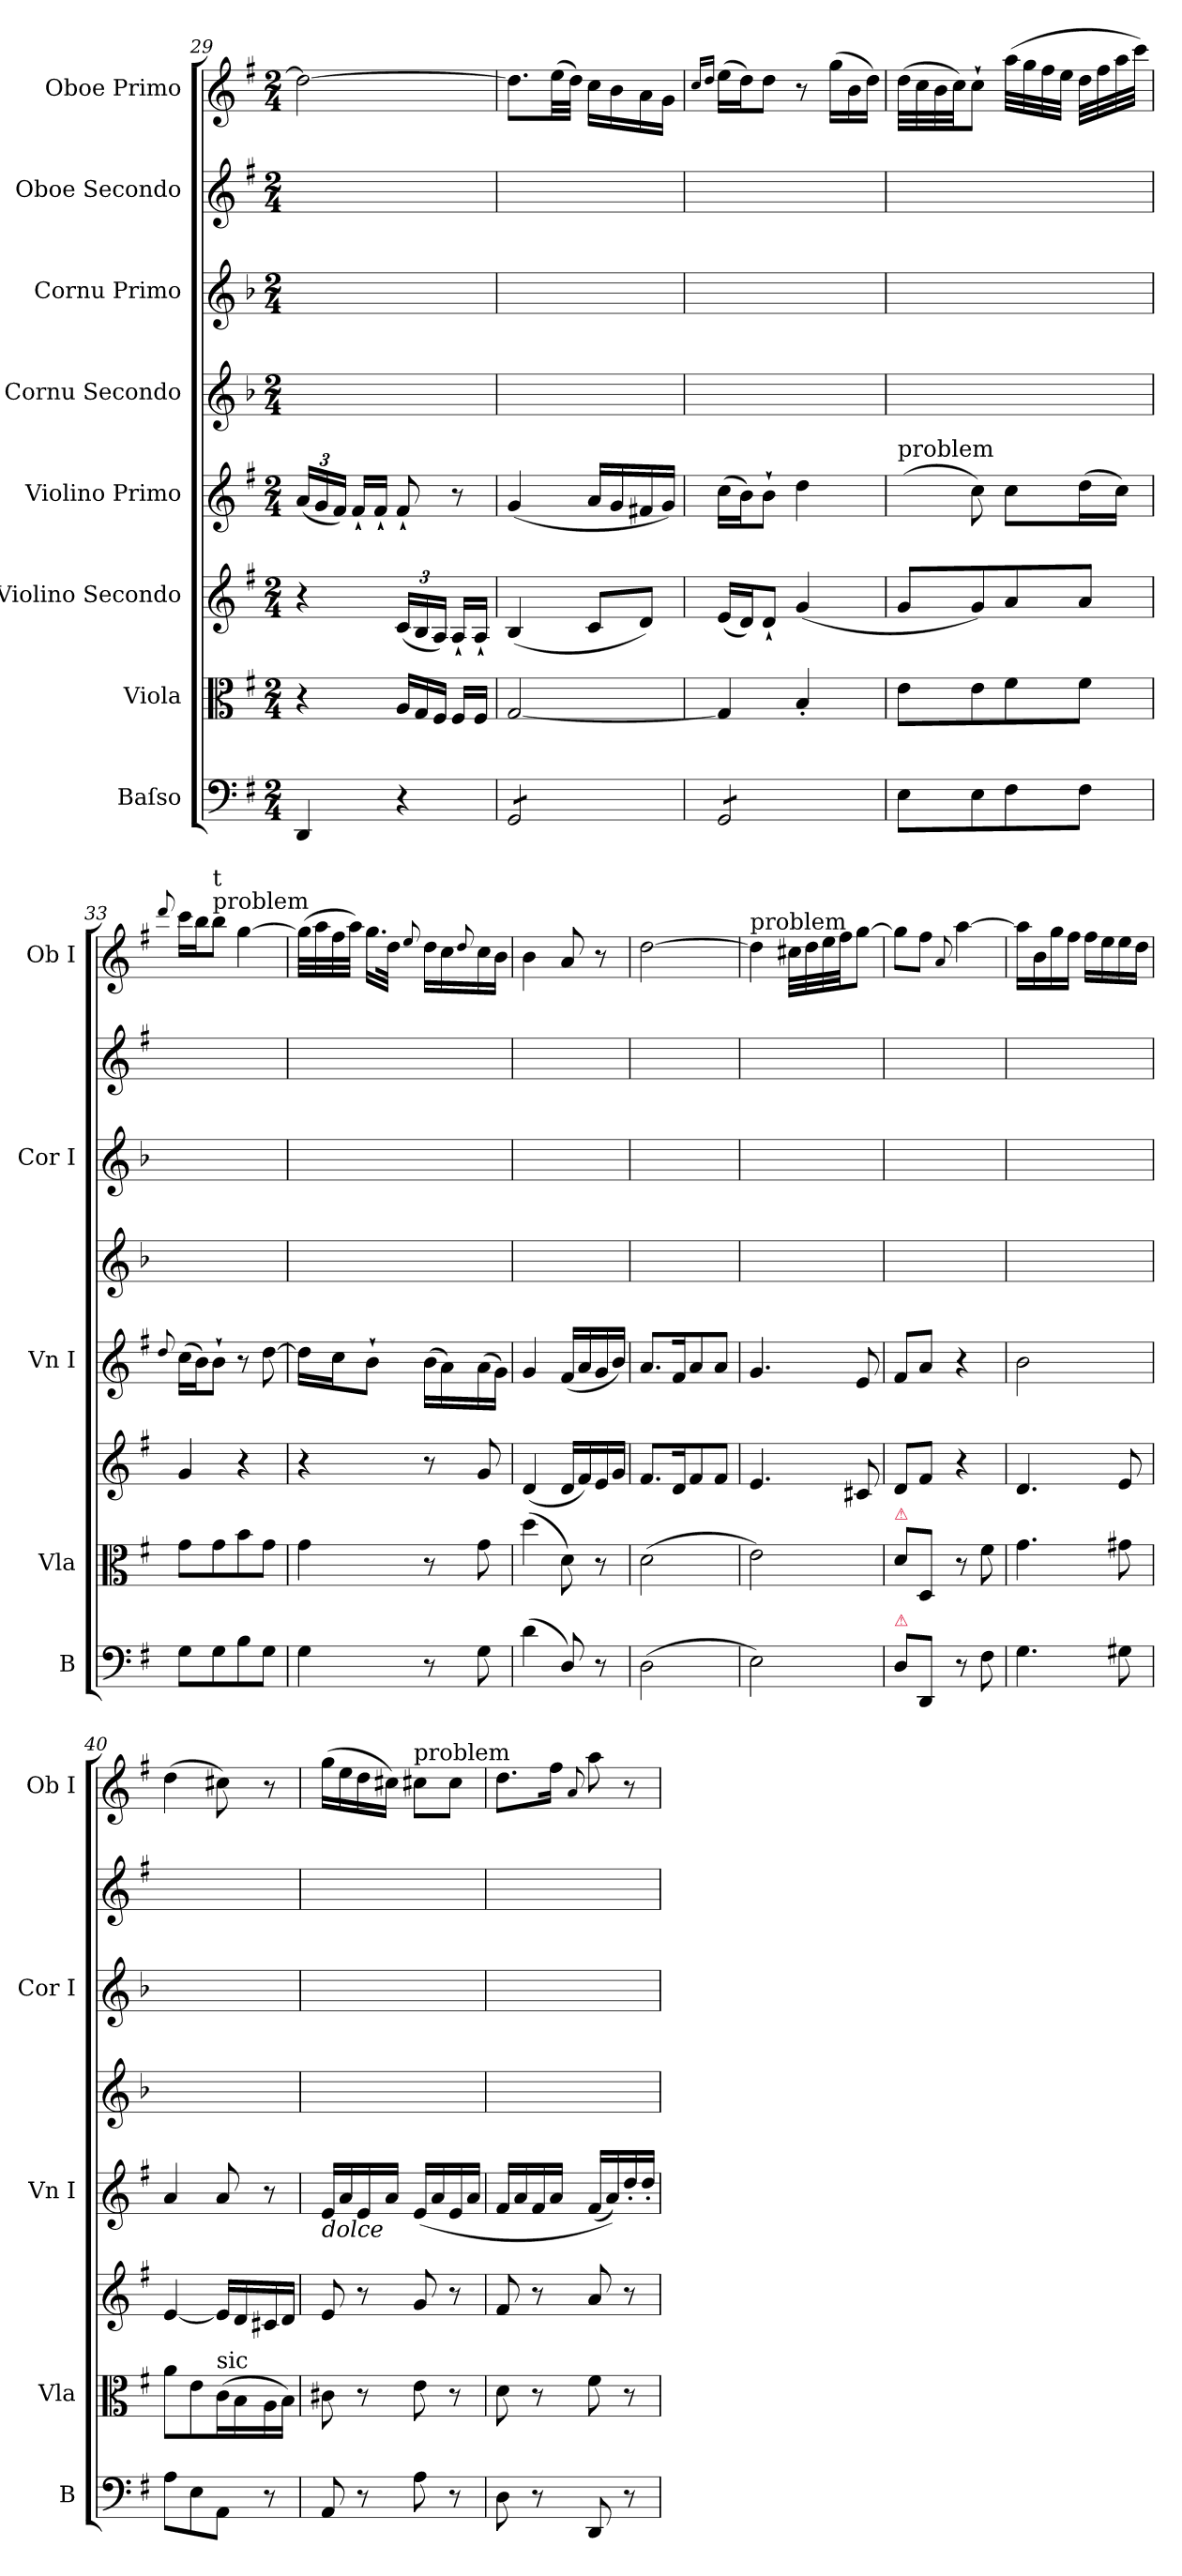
**kern	**kern	**kern	**kern	**kern	**kern	**kern	**kern
*part8	*part7	*part6	*part5	*part4	*part3	*part2	*part1
*staff8	*staff7	*staff6	*staff5	*staff4	*staff3	*staff2	*staff1
*I"Baſso	*I"Viola	*I"Violino Secondo	*I"Violino Primo	*I"Cornu Secondo	*I"Cornu Primo	*I"Oboe Secondo	*I"Oboe Primo
*I'B	*I'Vla	*	*I'Vn I	*	*I'Cor I	*	*I'Ob I
*clefF4	*clefC3	*clefG2	*clefG2	*clefG2	*clefG2	*clefG2	*clefG2
*	*	*	*	*ITrd-1c-2	*ITrd-1c-2	*	*
*k[f#]	*k[f#]	*k[f#]	*k[f#]	*k[f#]	*k[f#]	*k[f#]	*k[f#]
*G:	*G:	*G:	*G:	*	*	*G:	*G:
*M2/4	*M2/4	*M2/4	*M2/4	*M2/4	*M2/4	*M2/4	*M2/4
=29	=29	=29	=29	=29	=29	=29	=29
4DD/	4r	4r	(24a/LL	2ryy	2ryy	2ryy	2dd\_
.	.	.	24g/	.	.	.	.
.	.	.	24f#/JJ)	.	.	.	.
.	.	.	16f#`/LL	.	.	.	.
.	.	.	16f#`/JJ	.	.	.	.
*	*Xtuplet	*	*	*	*	*	*
4r	24A/LL	(24c/LL	8f#`/	.	.	.	.
.	24G/	24B/	.	.	.	.	.
.	24F#/JJ	24A/JJ)	.	.	.	.	.
.	16F#/LL	16A`/LL	8r	.	.	.	.
.	16F#/JJ	16A`/JJ	.	.	.	.	.
=30	=30	=30	=30	=30	=30	=30	=30
*tremolo	*	*	*	*	*	*	*
8GG/L	[2G/	(4B/	(4g/	2ryy	2ryy	2ryy	8.dd\L]
8GG/	.	.	.	.	.	.	.
.	.	.	.	.	.	.	(32ee\LL
.	.	.	.	.	.	.	32dd\JJJ)
8GG/	.	8c/L	16a/LL	.	.	.	16cc\LL
.	.	.	16g/	.	.	.	16b\
8GG/J	.	8d/J)	16f#X/	.	.	.	16a\
.	.	.	16g/JJ)	.	.	.	16g\JJ
=31	=31	=31	=31	=31	=31	=31	=31
.	.	.	.	.	.	.	16qqcc/LL
.	.	.	.	.	.	.	16qqdd/JJ
8GG/L	4G/]	(16e/LL	(16cc\LL	2ryy	2ryy	2ryy	(16ee\LL
.	.	16d/J)	16b\J)	.	.	.	16dd\J)
8GG/	.	8d`/J	8b`\J	.	.	.	8dd\J
8GG/	4B'/	(4g/	4dd\	.	.	.	8r
*	*	*	*	*	*	*	*Xtuplet
8GG/J	.	.	.	.	.	.	(24gg\LL
*Xtremolo	*	*	*	*	*	*	*
.	.	.	.	.	.	.	24b\
.	.	.	.	.	.	.	24dd\JJ)
=32	=32	=32	=32	=32	=32	=32	=32
!	!	!	!LO:TX:a:t=problem	!	!	!	!
8E\L	8e\L	8g/L	(8dd\yy	2ryy	2ryy	2ryy	(32dd\LLL
.	.	.	.	.	.	.	32cc\
.	.	.	.	.	.	.	32b\
.	.	.	.	.	.	.	32cc\JJ)
8E\	8e\	8g/)	8cc\)	.	.	.	8cc`\J
8F#\	8f#\	8a/	8cc\L	.	.	.	(32aa\LLL
.	.	.	.	.	.	.	32gg\
.	.	.	.	.	.	.	32ff#\
.	.	.	.	.	.	.	32ee\JJJ
8F#\J	8f#\J	8a/J	(16dd\L	.	.	.	32dd\LLL
.	.	.	.	.	.	.	32ff#\
.	.	.	16cc\JJ)	.	.	.	32aa\
.	.	.	.	.	.	.	32ccc\JJJ)
=33	=33	=33	=33	=33	=33	=33	=33
.	.	.	8qqdd/	.	.	.	8qqddd/
8G\L	8g\L	4g/	(16cc\LL	2ryy	2ryy	2ryy	16ccc\LL
.	.	.	16b\J)	.	.	.	16bb\J
!	!	!	!	!	!	!	!LO:TX:a:t=problem
!	!	!	!	!	!	!	!LO:TX:a:t=t
8G\	8g\	.	8b`\J	.	.	.	8bb\J
8B\	8b\	4r	8r	.	.	.	[4gg\
8G\J	8g\J	.	[8dd\	.	.	.	.
=34	=34	=34	=34	=34	=34	=34	=34
4G\	4g\	4r	16dd\LL]	2ryy	2ryy	2ryy	(32gg\LLL]
.	.	.	.	.	.	.	32aa\
.	.	.	16cc\J	.	.	.	32ff#\
.	.	.	.	.	.	.	32aa\JJJ)
.	.	.	8b`\J	.	.	.	16.gg\LL
.	.	.	.	.	.	.	32dd\JJk
.	.	.	.	.	.	.	8qqee/
8r	8r	8r	(16b\LL	.	.	.	16dd\LL
.	.	.	16a\)	.	.	.	16cc\
.	.	.	.	.	.	.	8qqdd/
8G\	8g\	8g/	(16a\	.	.	.	16cc\
.	.	.	16g\JJ)	.	.	.	16b\JJ
=35	=35	=35	=35	=35	=35	=35	=35
(4d\	(4dd\	(4d/	4g/	2ryy	2ryy	2ryy	4b\
8D/)	8d\)	16d/LL	(16f#/LL	.	.	.	8a/
.	.	16f#/)	16a/	.	.	.	.
8r	8r	16e/	16g/	.	.	.	8r
.	.	16g/JJ	16b/JJ)	.	.	.	.
=36	=36	=36	=36	=36	=36	=36	=36
(2D\	(2d\	8.f#/L	8.a/L	2ryy	2ryy	2ryy	[2dd\
.	.	16d/K	16f#/K	.	.	.	.
.	.	8f#/	8a/	.	.	.	.
.	.	8f#/J	8a/J	.	.	.	.
=37	=37	=37	=37	=37	=37	=37	=37
!	!	!	!	!	!	!	!LO:TX:a:t=problem
2E\)	2e\)	4.e/	4.g/	2ryy	2ryy	2ryy	4dd\]
.	.	.	.	.	.	.	32cc#X\LLL
.	.	.	.	.	.	.	32dd\
.	.	.	.	.	.	.	32ee\
.	.	.	.	.	.	.	32ff#\JJ
.	.	8c#X/	8e/	.	.	.	[8gg\J
=38	=38	=38	=38	=38	=38	=38	=38
!	!LO:TX:a:color=crimson:t=⚠	!	!	!	!	!	!
!LO:TX:a:color=crimson:t=⚠	!	!	!	!	!	!	!
8D\L	8d\L	8d/L	8f#/L	2ryy	2ryy	2ryy	8gg\L]
8DD/J	8D/J	8f#/J	8a/J	.	.	.	8ff#\J
.	.	.	.	.	.	.	8qqa/
8r	8r	4r	4r	.	.	.	[4aa\
8F#\	8f#\	.	.	.	.	.	.
=39	=39	=39	=39	=39	=39	=39	=39
4.G\	4.g\	4.d/	2b\	2ryy	2ryy	2ryy	16aa\LL]
.	.	.	.	.	.	.	16b\
.	.	.	.	.	.	.	16gg\
.	.	.	.	.	.	.	16ff#\JJ
.	.	.	.	.	.	.	16ff#\LL
.	.	.	.	.	.	.	16ee\
8G#X\	8g#X\	8e/	.	.	.	.	16ee\
.	.	.	.	.	.	.	16dd\JJ
=40	=40	=40	=40	=40	=40	=40	=40
8A\L	8a\L	[4e/	4a/	2ryy	2ryy	2ryy	(4dd\
8E\	8e\	.	.	.	.	.	.
!	!LO:TX:a:t=sic	!	!	!	!	!	!
8AA\J	(16c\L	16e/LL]	8a/	.	.	.	8cc#X\)
.	16B\	16d/	.	.	.	.	.
8r	16A\	16c#X/	8r	.	.	.	8r
.	16B\JJ)	16d/JJ	.	.	.	.	.
=41	=41	=41	=41	=41	=41	=41	=41
!	!	!	!LO:TX:b:i:t=dolce	!	!	!	!
8AA/	8c#X\	8e/	16e/LL	2ryy	2ryy	2ryy	(16gg\LL
.	.	.	16a/	.	.	.	16ee\
8r	8r	8r	16e/	.	.	.	16dd\
.	.	.	16a/JJ	.	.	.	16cc#X\JJ)
!	!	!	!	!	!	!	!LO:TX:a:t=problem
8A\	8e\	8g/	(16e/LL	.	.	.	8cc#X\L
.	.	.	16a/	.	.	.	.
8r	8r	8r	16e/	.	.	.	8cc#\J
.	.	.	16a/JJ	.	.	.	.
=42	=42	=42	=42	=42	=42	=42	=42
8D\	8d\	8f#/	16f#/LL	2ryy	2ryy	2ryy	8.dd\L
.	.	.	16a/	.	.	.	.
8r	8r	8r	16f#/	.	.	.	.
.	.	.	16a/JJ	.	.	.	16ff#\Jk
.	.	.	.	.	.	.	8qqa/
8DD/	8f#\	8a/	(16f#/LL	.	.	.	8aa\
.	.	.	16a/))	.	.	.	.
8r	8r	8r	16dd'/	.	.	.	8r
.	.	.	16dd'/JJ	.	.	.	.
=	=	=	=	=	=	=	=
*-	*-	*-	*-	*-	*-	*-	*-
